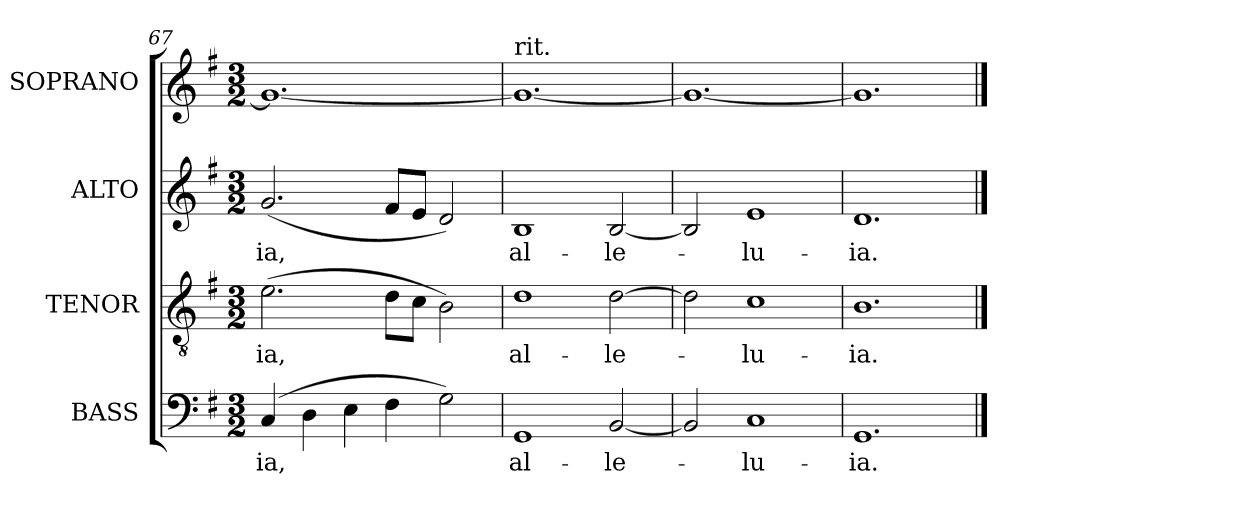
**kern	**text	**kern	**text	**kern	**text	**kern
*part4	*part4	*part3	*part3	*part2	*part2	*part1
*staff4	*staff4	*staff3	*staff3	*staff2	*staff2	*staff1
*I"BASS	*	*I"TENOR	*	*I"ALTO	*	*I"SOPRANO
*I'B.	*	*I'T.	*	*I'A.	*	*I'S.
*clefF4	*	*clefGv2	*	*clefG2	*	*clefG2
*	*	*ITrd7c12	*	*	*	*
*k[f#]	*	*k[f#]	*	*k[f#]	*	*k[f#]
*G:	*	*G:	*	*G:	*	*G:
*M3/2	*	*M3/2	*	*M3/2	*	*M3/2
=67	=67	=67	=67	=67	=67	=67
!	!LO:LY:b:color=#000000	!	!	!	!	!
!	!	!	!LO:LY:b:color=#000000	!	!	!
!	!	!	!	!	!LO:LY:b:color=#000000	!
(4Ci/	-ia,	(2.Ei\	-ia,	(2.gi/	-ia,	1.gi_
4Di\	.	.	.	.	.	.
4Ei\	.	.	.	.	.	.
4F#i\	.	8Di\L	.	8f#i/L	.	.
.	.	8Ci\J	.	8ei/J	.	.
2Gi\)	.	2BBi\)	.	2di/)	.	.
=68	=68	=68	=68	=68	=68	=68
!	!LO:LY:b:color=#000000	!	!	!	!	!
!	!	!	!LO:LY:b:color=#000000	!	!	!
!	!	!	!	!	!	!LO:TX:t=rit.
!	!	!	!	!	!LO:LY:b:color=#000000	!
1GGi	al-	1Di	al-	1Bi	al-	1.gi_
!	!LO:LY:b:color=#000000	!	!	!	!	!
!	!	!	!LO:LY:b:color=#000000	!	!	!
!	!	!	!	!	!LO:LY:b:color=#000000	!
[2BBi/	-le-	[2Di\	-le-	[2Bi/	-le-	.
=69	=69	=69	=69	=69	=69	=69
2BBi/]	.	2Di\]	.	2Bi/]	.	1.gi_
!	!LO:LY:b:color=#000000	!	!	!	!	!
!	!	!	!LO:LY:b:color=#000000	!	!	!
!	!	!	!	!	!LO:LY:b:color=#000000	!
1Ci	-lu-	1Ci	-lu-	1ei	-lu-	.
=70	=70	=70	=70	=70	=70	=70
!	!LO:LY:b:color=#000000	!	!	!	!	!
!	!	!	!LO:LY:b:color=#000000	!	!	!
!	!	!	!	!	!LO:LY:b:color=#000000	!
1.GGi	-ia.	1.BBi	-ia.	1.di	-ia.	1.gi]
==	==	==	==	==	==	==
*-	*-	*-	*-	*-	*-	*-
